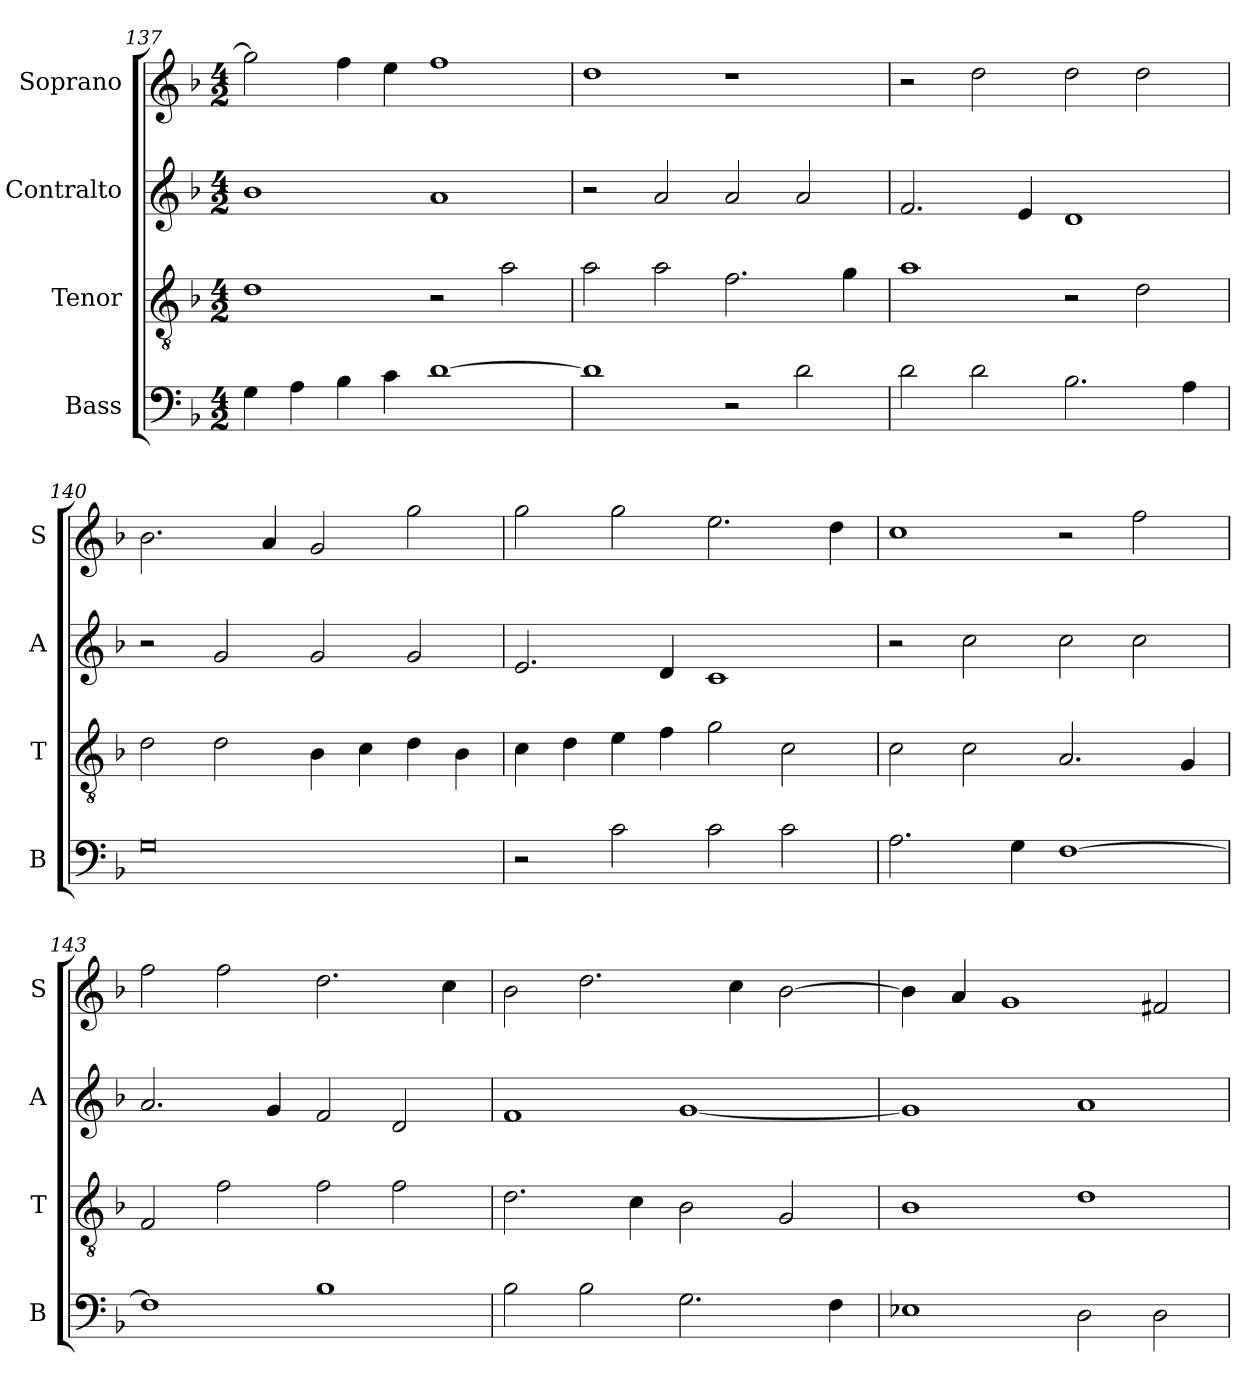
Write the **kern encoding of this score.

**kern	**kern	**kern	**kern
*part4	*part3	*part2	*part1
*staff4	*staff3	*staff2	*staff1
*I"Bass	*I"Tenor	*I"Contralto	*I"Soprano
*I'B	*I'T	*I'A	*I'S
*clefF4	*clefGv2	*clefG2	*clefG2
*k[b-]	*k[b-]	*k[b-]	*k[b-]
*G:dor	*G:dor	*G:dor	*G:dor
*M4/2	*M4/2	*M4/2	*M4/2
=137	=137	=137	=137
4G	1d	1b-	2gg]
4A	.	.	.
4B-	.	.	4ff
4c	.	.	4ee
[1d	2r	1a	1ff
.	2a	.	.
=138	=138	=138	=138
1d]	2a	2r	1dd
.	2a	2a	.
2r	2.f	2a	1r
2d	.	2a	.
.	4g	.	.
=139	=139	=139	=139
2d	1a	2.f	2r
2d	.	.	2dd
.	.	4e	.
2.B-	2r	1d	2dd
.	2d	.	2dd
4A	.	.	.
=140	=140	=140	=140
0G	2d	2r	2.b-
.	2d	2g	.
.	.	.	4a
.	4B-	2g	2g
.	4c	.	.
.	4d	2g	2gg
.	4B-	.	.
=141	=141	=141	=141
2r	4c	2.e	2gg
.	4d	.	.
2c	4e	.	2gg
.	4f	4d	.
2c	2g	1c	2.ee
2c	2c	.	.
.	.	.	4dd
=142	=142	=142	=142
2.A	2c	2r	1cc
.	2c	2cc	.
4G	.	.	.
[1F	2.A	2cc	2r
.	.	2cc	2ff
.	4G	.	.
=143	=143	=143	=143
1F]	2F	2.a	2ff
.	2f	.	2ff
.	.	4g	.
1B-	2f	2f	2.dd
.	2f	2d	.
.	.	.	4cc
=144	=144	=144	=144
2B-	2.d	1f	2b-
2B-	.	.	2.dd
.	4c	.	.
2.G	2B-	[1g	.
.	.	.	4cc
.	2G	.	[2b-
4F	.	.	.
=145	=145	=145	=145
1E-X	1B-	1g]	4b-]
.	.	.	4a
.	.	.	1g
2D	1d	1a	.
2D	.	.	2f#X
=	=	=	=
*-	*-	*-	*-
